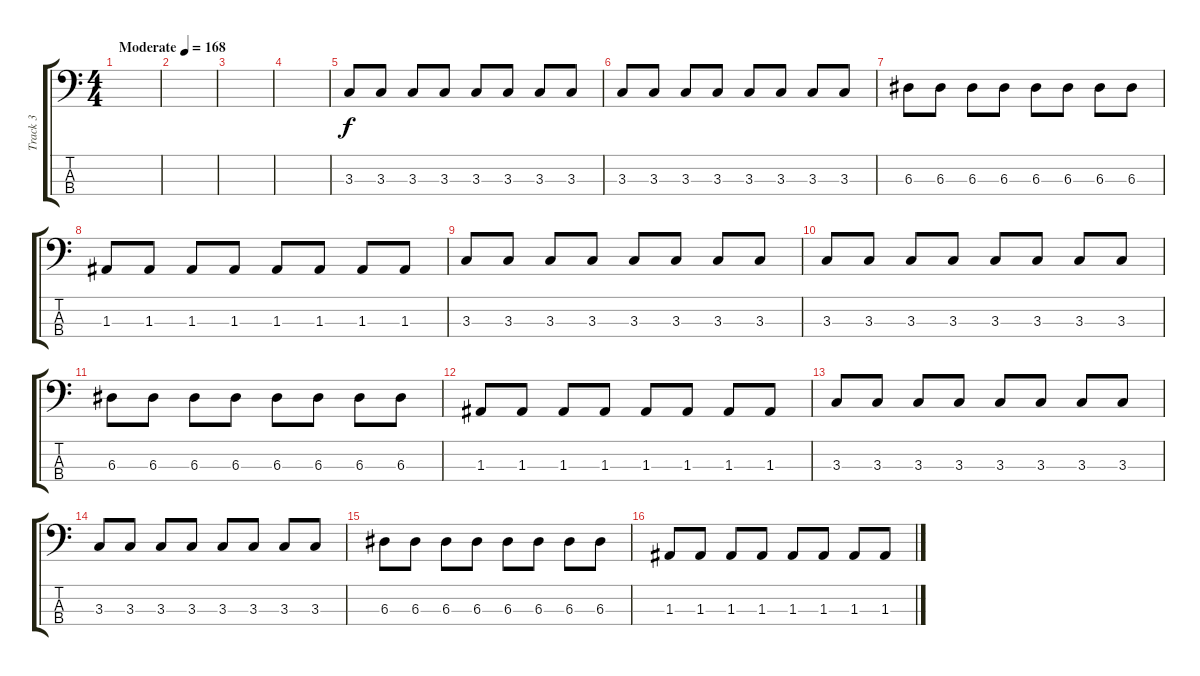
\track ("Track 3" "Track 3") {instrument electricbassfinger}
\staff {score tabs}
\tuning (G2 D2 A1 E1) {hide}
\ts (4 4)
\tempo (168 "Moderate")
\clef f4
\ks c
|
|
|
|
3.3.8 3.3.8 3.3.8 3.3.8 3.3.8 3.3.8 3.3.8 3.3.8 |
3.3.8 3.3.8 3.3.8 3.3.8 3.3.8 3.3.8 3.3.8 3.3.8 |
6.3.8 6.3.8 6.3.8 6.3.8 6.3.8 6.3.8 6.3.8 6.3.8 |
1.3.8 1.3.8 1.3.8 1.3.8 1.3.8 1.3.8 1.3.8 1.3.8 |
3.3.8 3.3.8 3.3.8 3.3.8 3.3.8 3.3.8 3.3.8 3.3.8 |
3.3.8 3.3.8 3.3.8 3.3.8 3.3.8 3.3.8 3.3.8 3.3.8 |
6.3.8 6.3.8 6.3.8 6.3.8 6.3.8 6.3.8 6.3.8 6.3.8 |
1.3.8 1.3.8 1.3.8 1.3.8 1.3.8 1.3.8 1.3.8 1.3.8 |
3.3.8 3.3.8 3.3.8 3.3.8 3.3.8 3.3.8 3.3.8 3.3.8 |
3.3.8 3.3.8 3.3.8 3.3.8 3.3.8 3.3.8 3.3.8 3.3.8 |
6.3.8 6.3.8 6.3.8 6.3.8 6.3.8 6.3.8 6.3.8 6.3.8 |
1.3.8 1.3.8 1.3.8 1.3.8 1.3.8 1.3.8 1.3.8 1.3.8
